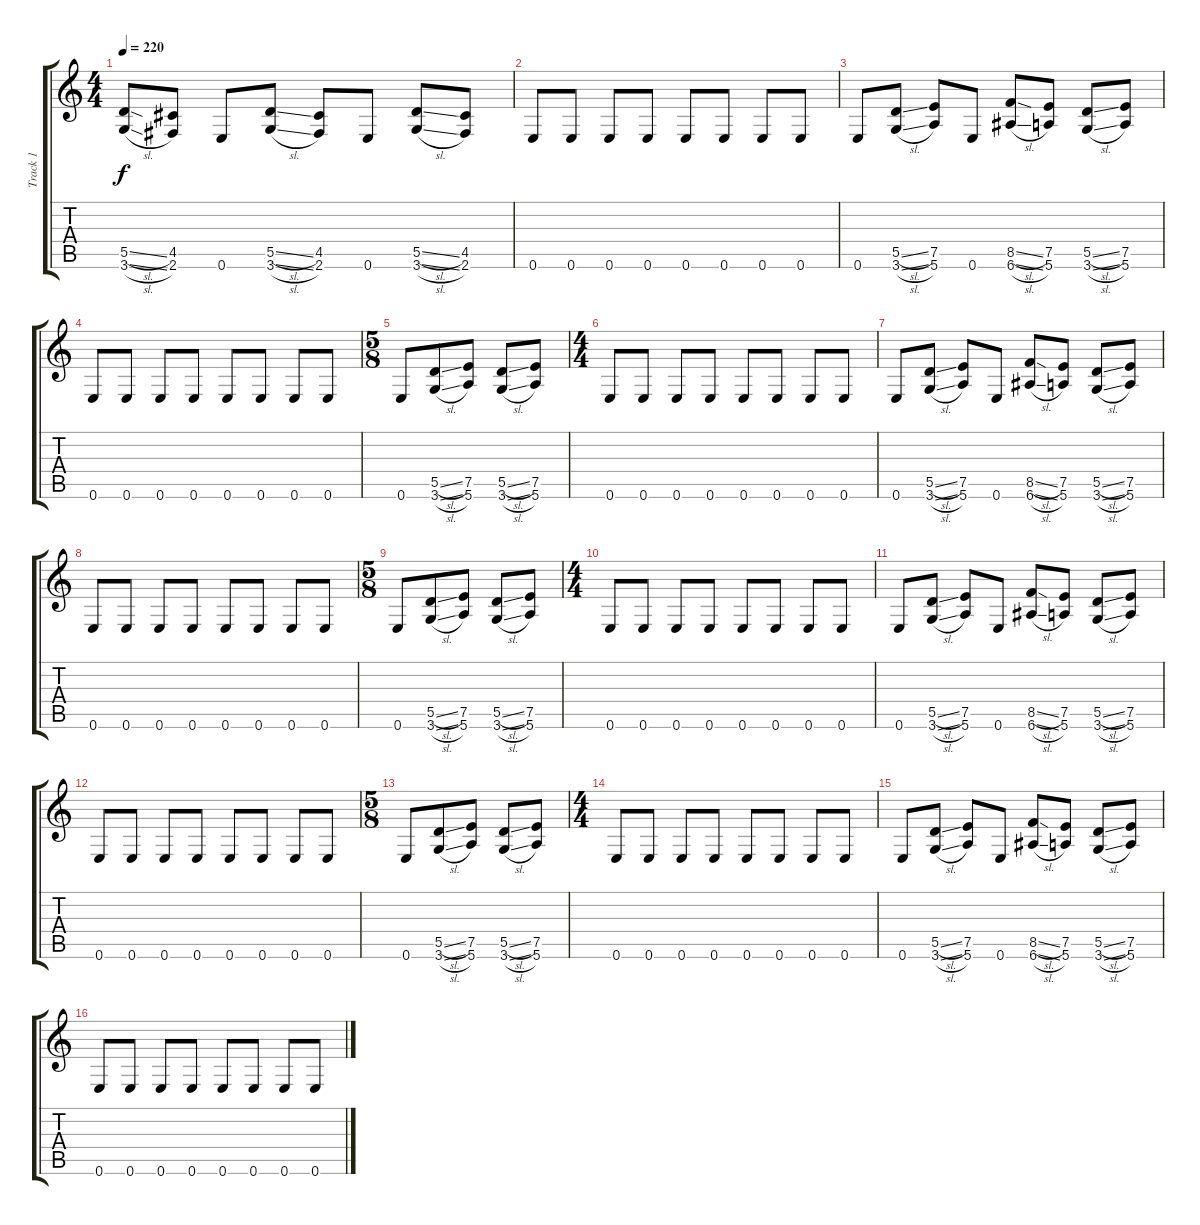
\track ("Track 1" "Track 1") {instrument distortionguitar}
\staff {score tabs}
\tuning (E4 B3 G3 D3 A2 E2) {hide}
\ts (4 4)
\tempo 220
\clef g2
\ks c
(5.5{sl} 3.6{sl}).8{dy f} (4.5 2.6).8 0.6.8 (5.5{sl} 3.6{sl}).8 (4.5 2.6).8 0.6.8 (5.5{sl} 3.6{sl}).8 (4.5 2.6).8 |
0.6.8 0.6.8 0.6.8 0.6.8 0.6.8 0.6.8 0.6.8 0.6.8 |
0.6.8 (5.5{sl} 3.6{sl}).8 (7.5 5.6).8 0.6.8 (8.5{sl} 6.6{sl}).8 (7.5 5.6).8 (5.5{sl} 3.6{sl}).8 (7.5 5.6).8 |
0.6.8 0.6.8 0.6.8 0.6.8 0.6.8 0.6.8 0.6.8 0.6.8 |
\ts (5 8)
0.6.8 (5.5{sl} 3.6{sl}).8 (7.5 5.6).8 (5.5{sl} 3.6{sl}).8 (7.5 5.6).8 |
\ts (4 4)
0.6.8 0.6.8 0.6.8 0.6.8 0.6.8 0.6.8 0.6.8 0.6.8 |
0.6.8 (5.5{sl} 3.6{sl}).8 (7.5 5.6).8 0.6.8 (8.5{sl} 6.6{sl}).8 (7.5 5.6).8 (5.5{sl} 3.6{sl}).8 (7.5 5.6).8 |
0.6.8 0.6.8 0.6.8 0.6.8 0.6.8 0.6.8 0.6.8 0.6.8 |
\ts (5 8)
0.6.8 (5.5{sl} 3.6{sl}).8 (7.5 5.6).8 (5.5{sl} 3.6{sl}).8 (7.5 5.6).8 |
\ts (4 4)
0.6.8 0.6.8 0.6.8 0.6.8 0.6.8 0.6.8 0.6.8 0.6.8 |
0.6.8 (5.5{sl} 3.6{sl}).8 (7.5 5.6).8 0.6.8 (8.5{sl} 6.6{sl}).8 (7.5 5.6).8 (5.5{sl} 3.6{sl}).8 (7.5 5.6).8 |
0.6.8 0.6.8 0.6.8 0.6.8 0.6.8 0.6.8 0.6.8 0.6.8 |
\ts (5 8)
0.6.8 (5.5{sl} 3.6{sl}).8 (7.5 5.6).8 (5.5{sl} 3.6{sl}).8 (7.5 5.6).8 |
\ts (4 4)
0.6.8 0.6.8 0.6.8 0.6.8 0.6.8 0.6.8 0.6.8 0.6.8 |
0.6.8 (5.5{sl} 3.6{sl}).8 (7.5 5.6).8 0.6.8 (8.5{sl} 6.6{sl}).8 (7.5 5.6).8 (5.5{sl} 3.6{sl}).8 (7.5 5.6).8 |
0.6.8 0.6.8 0.6.8 0.6.8 0.6.8 0.6.8 0.6.8 0.6.8
